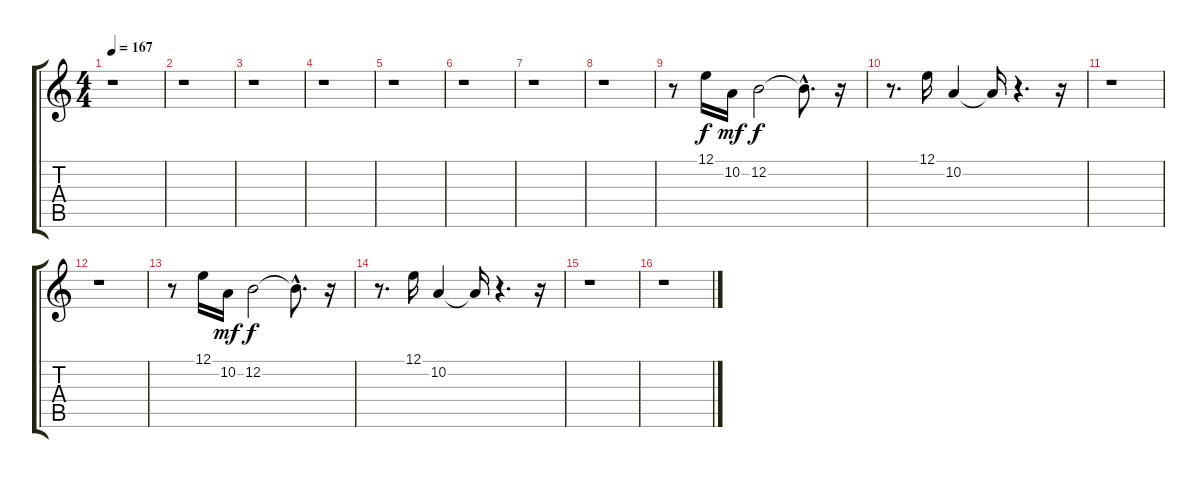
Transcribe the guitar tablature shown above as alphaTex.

\track "" {instrument panflute}
\staff {score tabs}
\tuning (E4 B3 G3 D3 A2 E2) {hide}
\ts (4 4)
\tempo 167
\clef g2
\ks c
r.1{dy f} |
r.1 |
r.1 |
r.1 |
r.1 |
r.1 |
r.1 |
r.1 |
r.8 12.1.16 10.2.16{dy mf} 12.2.2{dy f} 12.2{hac t}.8{d} r.16 |
r.8{d} 12.1.16 10.2.4 10.2{t}.16 r.4{d} r.16 |
r.1 |
r.1 |
r.8 12.1.16 10.2.16{dy mf} 12.2.2{dy f} 12.2{hac t}.8{d} r.16 |
r.8{d} 12.1.16 10.2.4 10.2{t}.16 r.4{d} r.16 |
r.1 |
r.1
